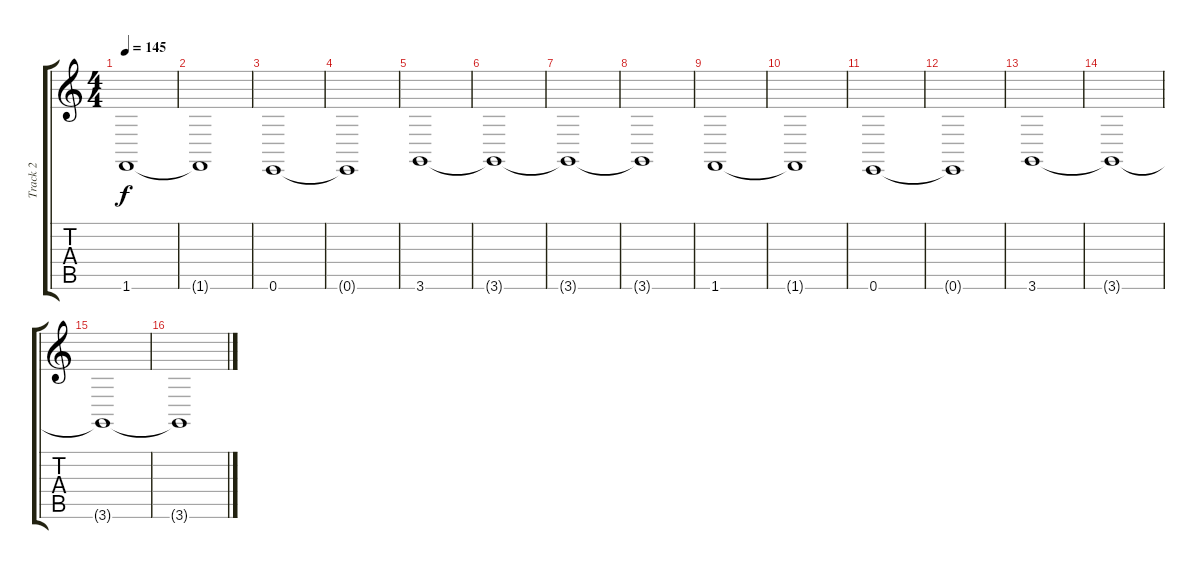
\track ("Track 2" "Track 2") {instrument acousticgrandpiano}
\staff {score tabs}
\tuning (E4 B3 G3 D3 A2 E2) {hide}
\ts (4 4)
\tempo 145
\clef g2
\ks c
1.6.1{dy f} |
1.6{t}.1 |
0.6.1 |
0.6{t}.1 |
3.6.1 |
3.6{t}.1 |
3.6{t}.1 |
3.6{t}.1 |
1.6.1 |
1.6{t}.1 |
0.6.1 |
0.6{t}.1 |
3.6.1 |
3.6{t}.1 |
3.6{t}.1 |
3.6{t}.1
